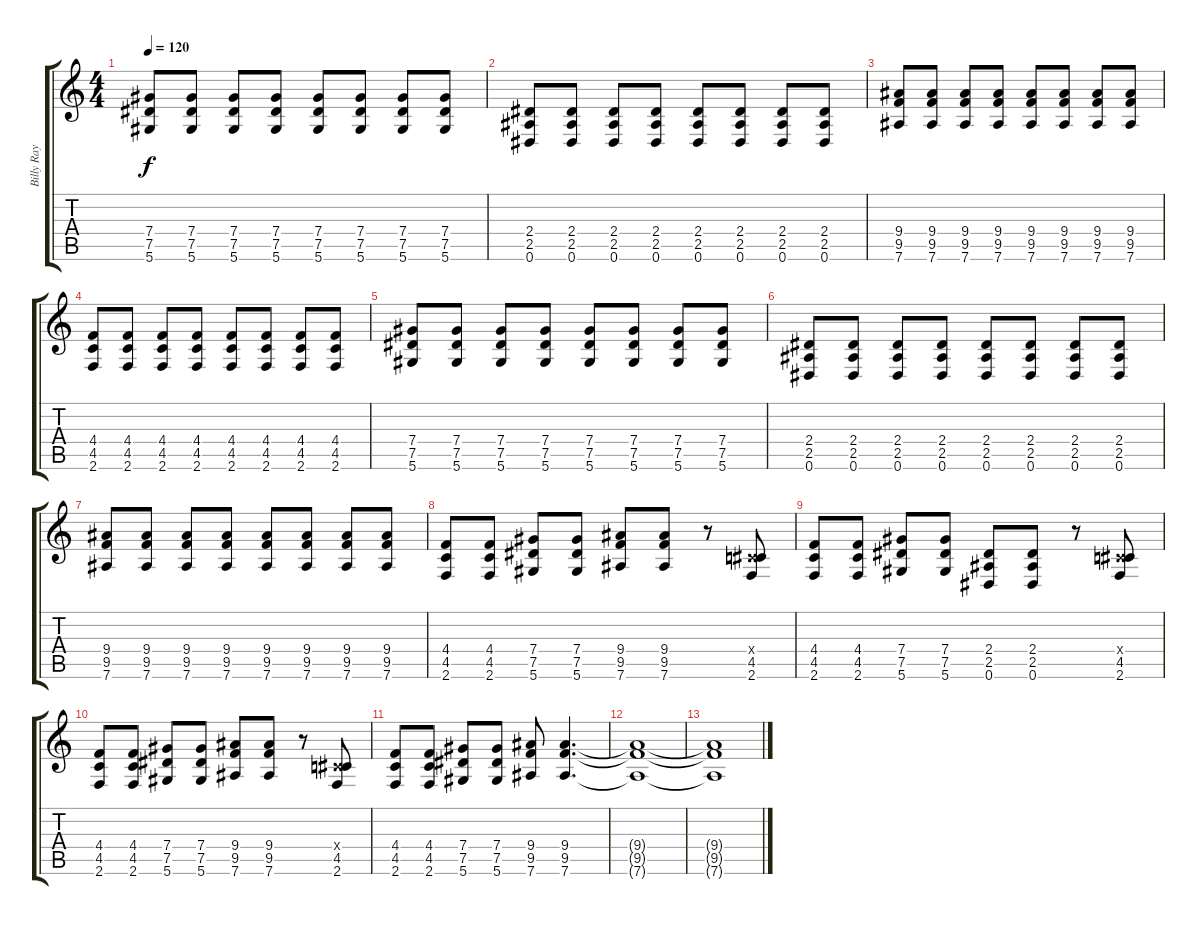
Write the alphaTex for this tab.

\track ("Billy Ray Cyrus" "Billy Ray ") {instrument distortionguitar}
\staff {score tabs}
\tuning (Eb4 Bb3 Gb3 Db3 Ab2 Eb2) {hide}
\ts (4 4)
\tempo 120
\clef g2
\ks c
(7.4 7.5 5.6).8{dy f} (7.4 7.5 5.6).8 (7.4 7.5 5.6).8 (7.4 7.5 5.6).8 (7.4 7.5 5.6).8 (7.4 7.5 5.6).8 (7.4 7.5 5.6).8 (7.4 7.5 5.6).8 |
(2.4 2.5 0.6).8 (2.4 2.5 0.6).8 (2.4 2.5 0.6).8 (2.4 2.5 0.6).8 (2.4 2.5 0.6).8 (2.4 2.5 0.6).8 (2.4 2.5 0.6).8 (2.4 2.5 0.6).8 |
(9.4 9.5 7.6).8 (9.4 9.5 7.6).8 (9.4 9.5 7.6).8 (9.4 9.5 7.6).8 (9.4 9.5 7.6).8 (9.4 9.5 7.6).8 (9.4 9.5 7.6).8 (9.4 9.5 7.6).8 |
(4.4 4.5 2.6).8 (4.4 4.5 2.6).8 (4.4 4.5 2.6).8 (4.4 4.5 2.6).8 (4.4 4.5 2.6).8 (4.4 4.5 2.6).8 (4.4 4.5 2.6).8 (4.4 4.5 2.6).8 |
(7.4 7.5 5.6).8 (7.4 7.5 5.6).8 (7.4 7.5 5.6).8 (7.4 7.5 5.6).8 (7.4 7.5 5.6).8 (7.4 7.5 5.6).8 (7.4 7.5 5.6).8 (7.4 7.5 5.6).8 |
(2.4 2.5 0.6).8 (2.4 2.5 0.6).8 (2.4 2.5 0.6).8 (2.4 2.5 0.6).8 (2.4 2.5 0.6).8 (2.4 2.5 0.6).8 (2.4 2.5 0.6).8 (2.4 2.5 0.6).8 |
(9.4 9.5 7.6).8 (9.4 9.5 7.6).8 (9.4 9.5 7.6).8 (9.4 9.5 7.6).8 (9.4 9.5 7.6).8 (9.4 9.5 7.6).8 (9.4 9.5 7.6).8 (9.4 9.5 7.6).8 |
(4.4 4.5 2.6).8 (4.4 4.5 2.6).8 (7.4 7.5 5.6).8 (7.4 7.5 5.6).8 (9.4 9.5 7.6).8 (9.4 9.5 7.6).8 r.8 (0.4{x} 4.5 2.6).8 |
(4.4 4.5 2.6).8 (4.4 4.5 2.6).8 (7.4 7.5 5.6).8 (7.4 7.5 5.6).8 (2.4 2.5 0.6).8 (2.4 2.5 0.6).8 r.8 (0.4{x} 4.5 2.6).8 |
(4.4 4.5 2.6).8 (4.4 4.5 2.6).8 (7.4 7.5 5.6).8 (7.4 7.5 5.6).8 (9.4 9.5 7.6).8 (9.4 9.5 7.6).8 r.8 (0.4{x} 4.5 2.6).8 |
(4.4 4.5 2.6).8 (4.4 4.5 2.6).8 (7.4 7.5 5.6).8 (7.4 7.5 5.6).8 (9.4 9.5 7.6).8 (9.4 9.5 7.6).4{d} |
(9.4{t} 9.5{t} 7.6{t}).1 |
(9.4{t} 9.5{t} 7.6{t}).1
